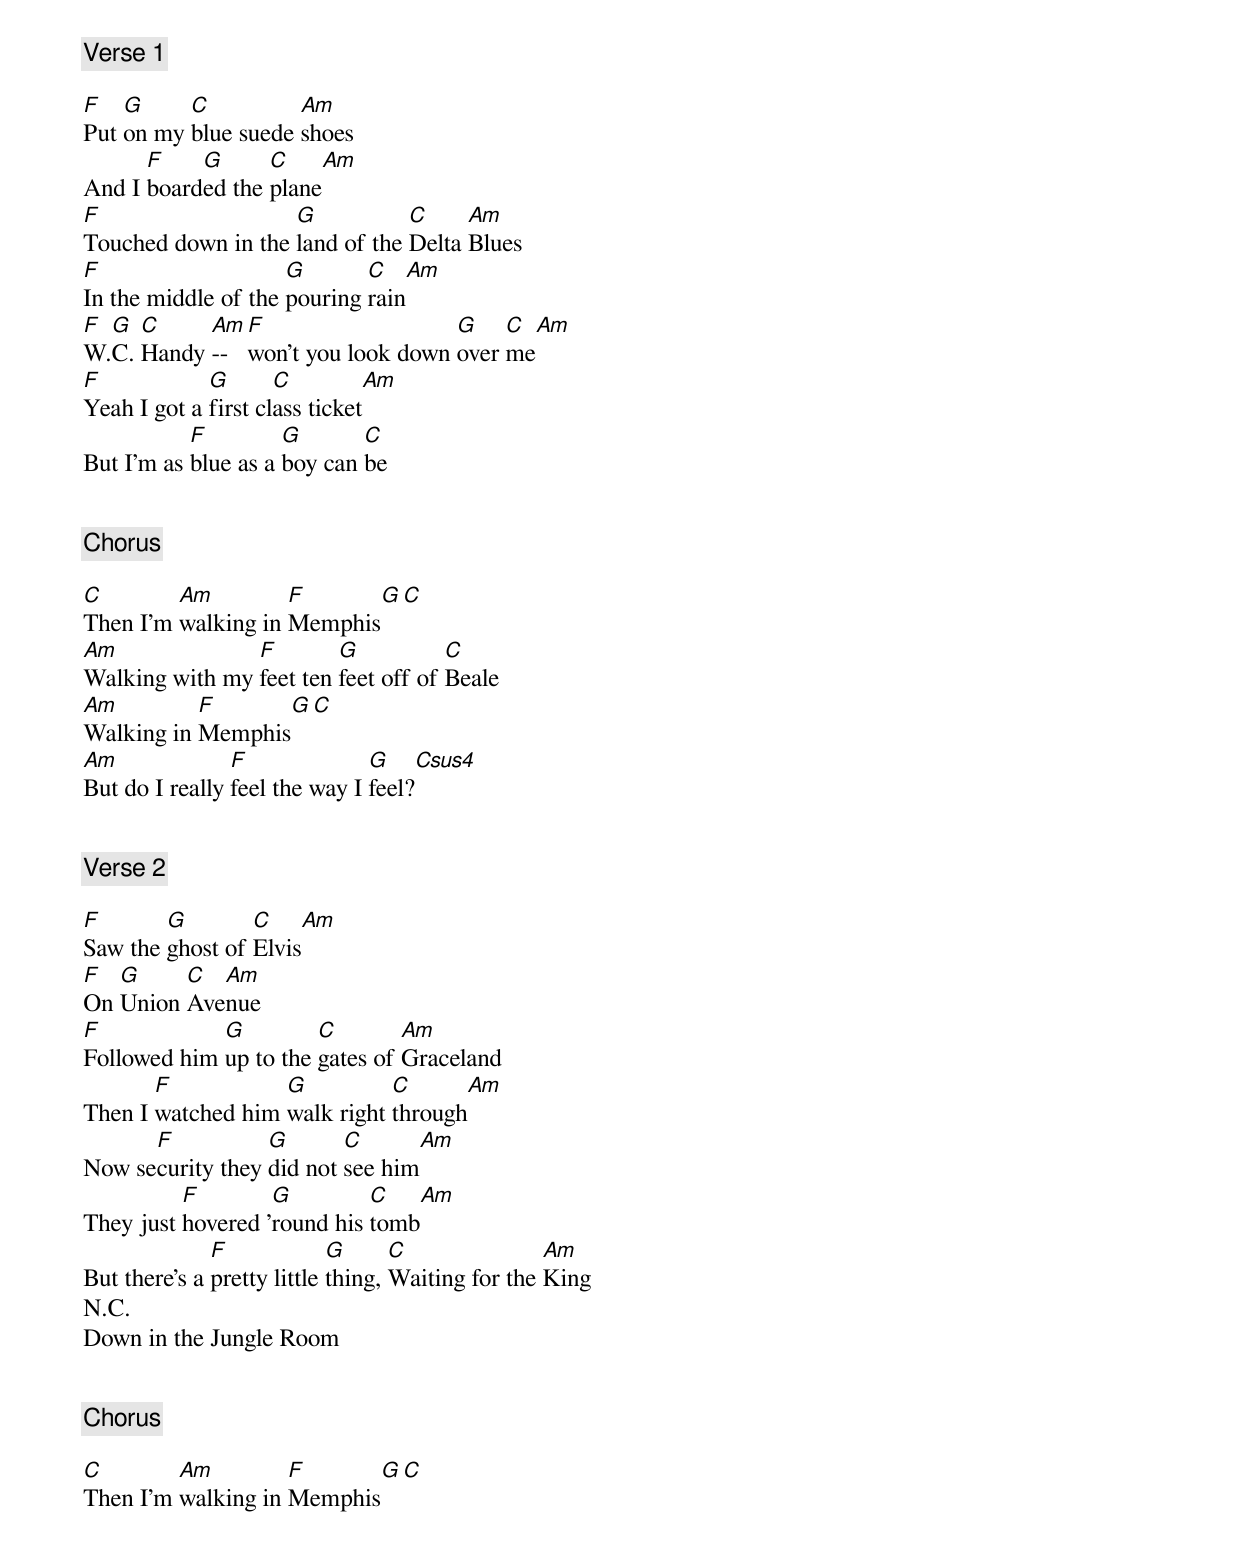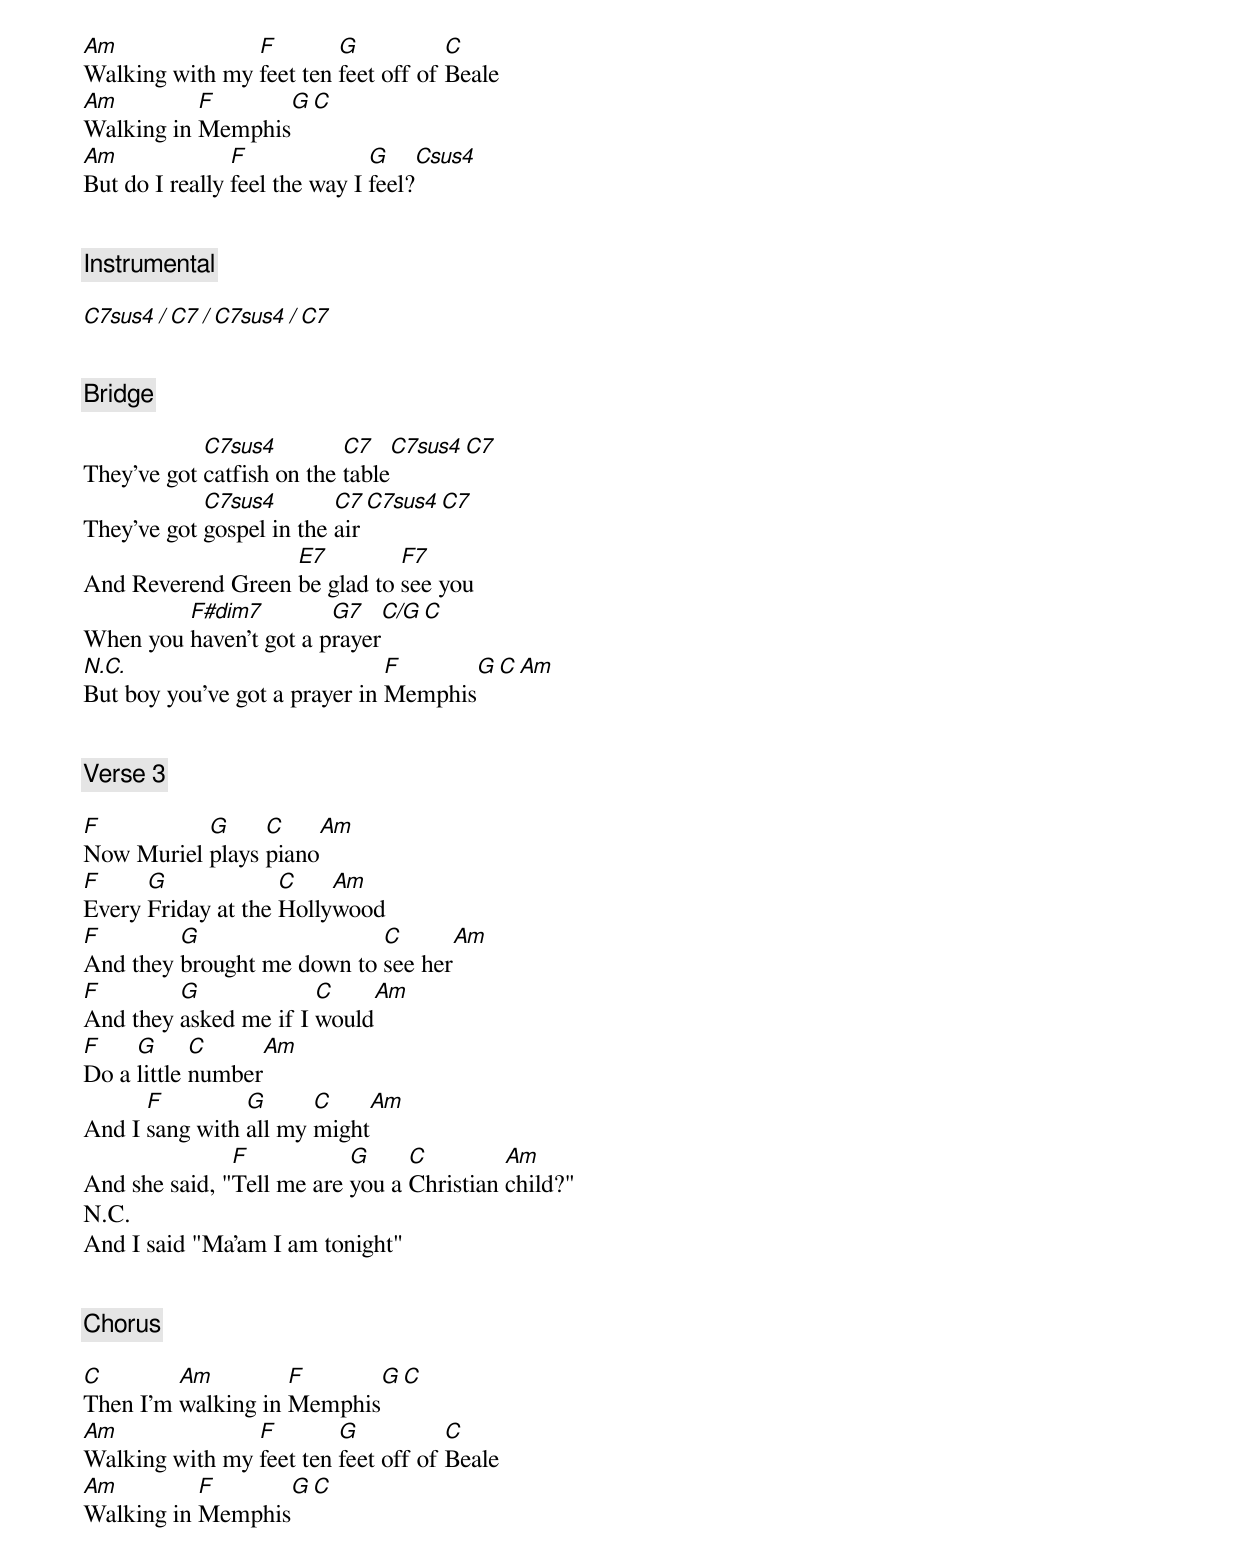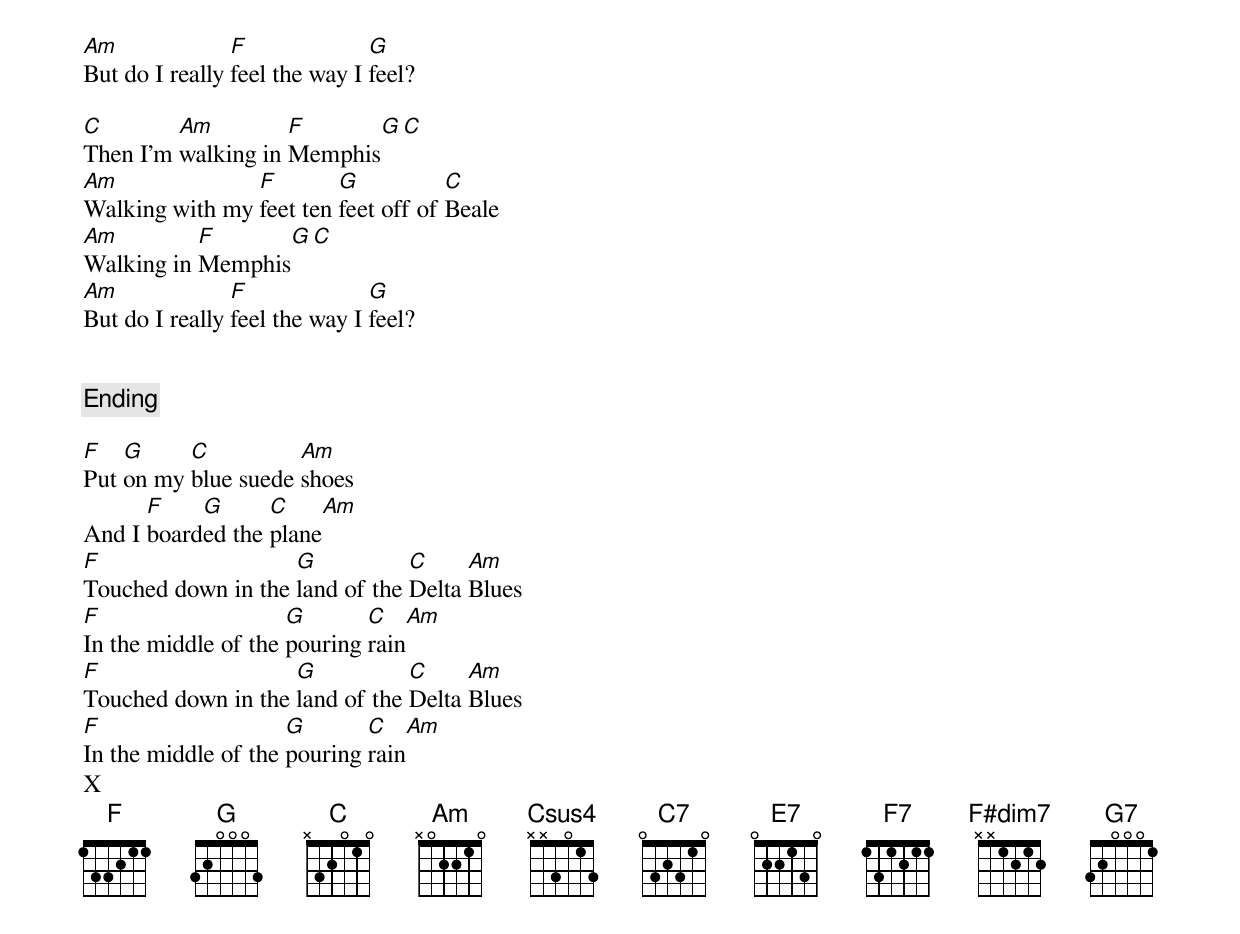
[Verse 1]

F   G     C          Am
Put on my blue suede shoes
      F    G      C    Am
And I boarded the plane
F                   G           C     Am
Touched down in the land of the Delta Blues
F                    G       C   Am
In the middle of the pouring rain
F G  C     Am F                   G    C Am
W.C. Handy -- won't you look down over me
F            G       C         Am
Yeah I got a first class ticket
           F         G       C
But I'm as blue as a boy can be


[Chorus]

C        Am         F      G         C
Then I'm walking in Memphis
Am              F        G           C
Walking with my feet ten feet off of Beale
Am         F             G           C
Walking in Memphis
Am              F              G     Csus4
But do I really feel the way I feel?


[Verse 2]

F       G        C    Am
Saw the ghost of Elvis
F  G     C  Am
On Union Avenue
F            G         C        Am
Followed him up to the gates of Graceland
       F           G          C      Am
Then I watched him walk right through
      F           G       C      Am
Now security they did not see him
          F        G         C   Am
They just hovered 'round his tomb
              F             G      C               Am
But there's a pretty little thing, Waiting for the King
N.C.
Down in the Jungle Room


[Chorus]

C        Am         F      G         C
Then I'm walking in Memphis
Am              F        G           C
Walking with my feet ten feet off of Beale
Am         F             G           C
Walking in Memphis
Am              F              G     Csus4
But do I really feel the way I feel?


[Instrumental]

C7sus4 / C7 / C7sus4 / C7


[Bridge]

            C7sus4         C7     C7sus4 C7
They've got catfish on the table
            C7sus4        C7      C7sus4 C7
They've got gospel in the air
                   E7         F7
And Reverend Green be glad to see you
         F#dim7         G7        C/G   C
When you haven't got a prayer
N.C.                           F       G  C  Am
But boy you've got a prayer in Memphis


[Verse 3]

F          G     C    Am
Now Muriel plays piano
F     G             C    Am
Every Friday at the Hollywood
F        G                  C      Am
And they brought me down to see her
F        G             C    Am
And they asked me if I would
F    G      C     Am
Do a little number
      F         G      C    Am
And I sang with all my might
               F           G     C         Am
And she said, "Tell me are you a Christian child?"
N.C.
And I said "Ma'am I am tonight"


[Chorus]

C        Am         F      G         C
Then I'm walking in Memphis
Am              F        G           C
Walking with my feet ten feet off of Beale
Am         F             G           C
Walking in Memphis
Am              F              G
But do I really feel the way I feel?

C        Am         F      G         C
Then I'm walking in Memphis
Am              F        G           C
Walking with my feet ten feet off of Beale
Am         F             G           C
Walking in Memphis
Am              F              G
But do I really feel the way I feel?


[Ending]

F   G     C          Am
Put on my blue suede shoes
      F    G      C    Am
And I boarded the plane
F                   G           C     Am
Touched down in the land of the Delta Blues
F                    G       C   Am
In the middle of the pouring rain
F                   G           C     Am
Touched down in the land of the Delta Blues
F                    G       C   Am
In the middle of the pouring rain
X
